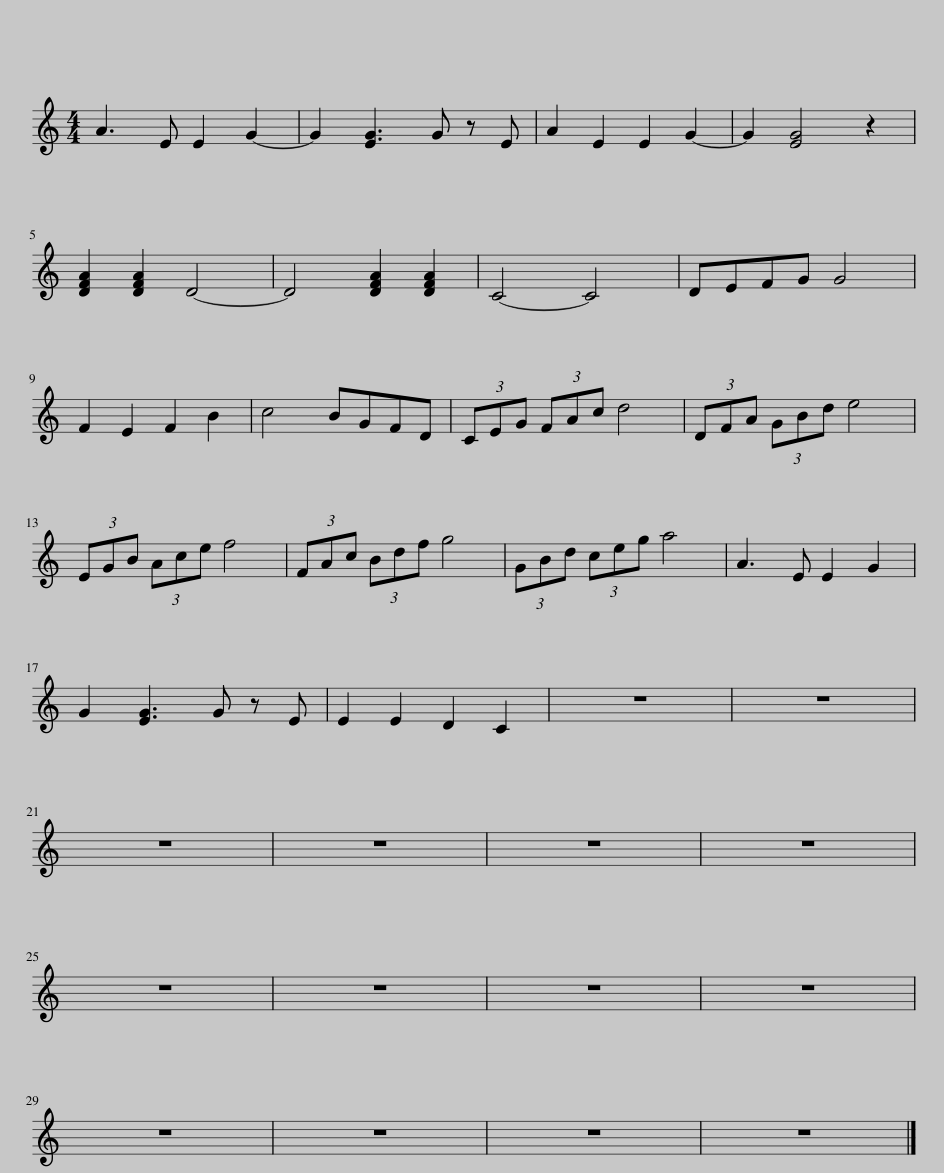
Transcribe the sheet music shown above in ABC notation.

X:1
L:1/8
M:4/4
I:linebreak $
K:C
V:1 treble
V:1
 A3 E E2 G2- | G2 [EG]3 G z E | A2 E2 E2 G2- | G2 [EG]4 z2 |$ [DFA]2 [DFA]2 D4- | %5
 D4 [DFA]2 [DFA]2 | C4- C4 | DEFG G4 |$ F2 E2 F2 B2 | c4 BGFD | %10
 (3CEG (3FAc d4 | (3DFA (3GBd e4 |$ (3EGB (3Ace f4 | (3FAc (3Bdf g4 | (3GBd (3ceg a4 | %15
 A3 E E2 G2 |$ G2 [EG]3 G z E | E2 E2 D2 C2 | z8 | z8 |$ %20
 z8 | z8 | z8 | z8 |$ z8 | %25
 z8 | z8 | z8 |$ z8 | z8 | %30
 z8 | z8 |] %32
